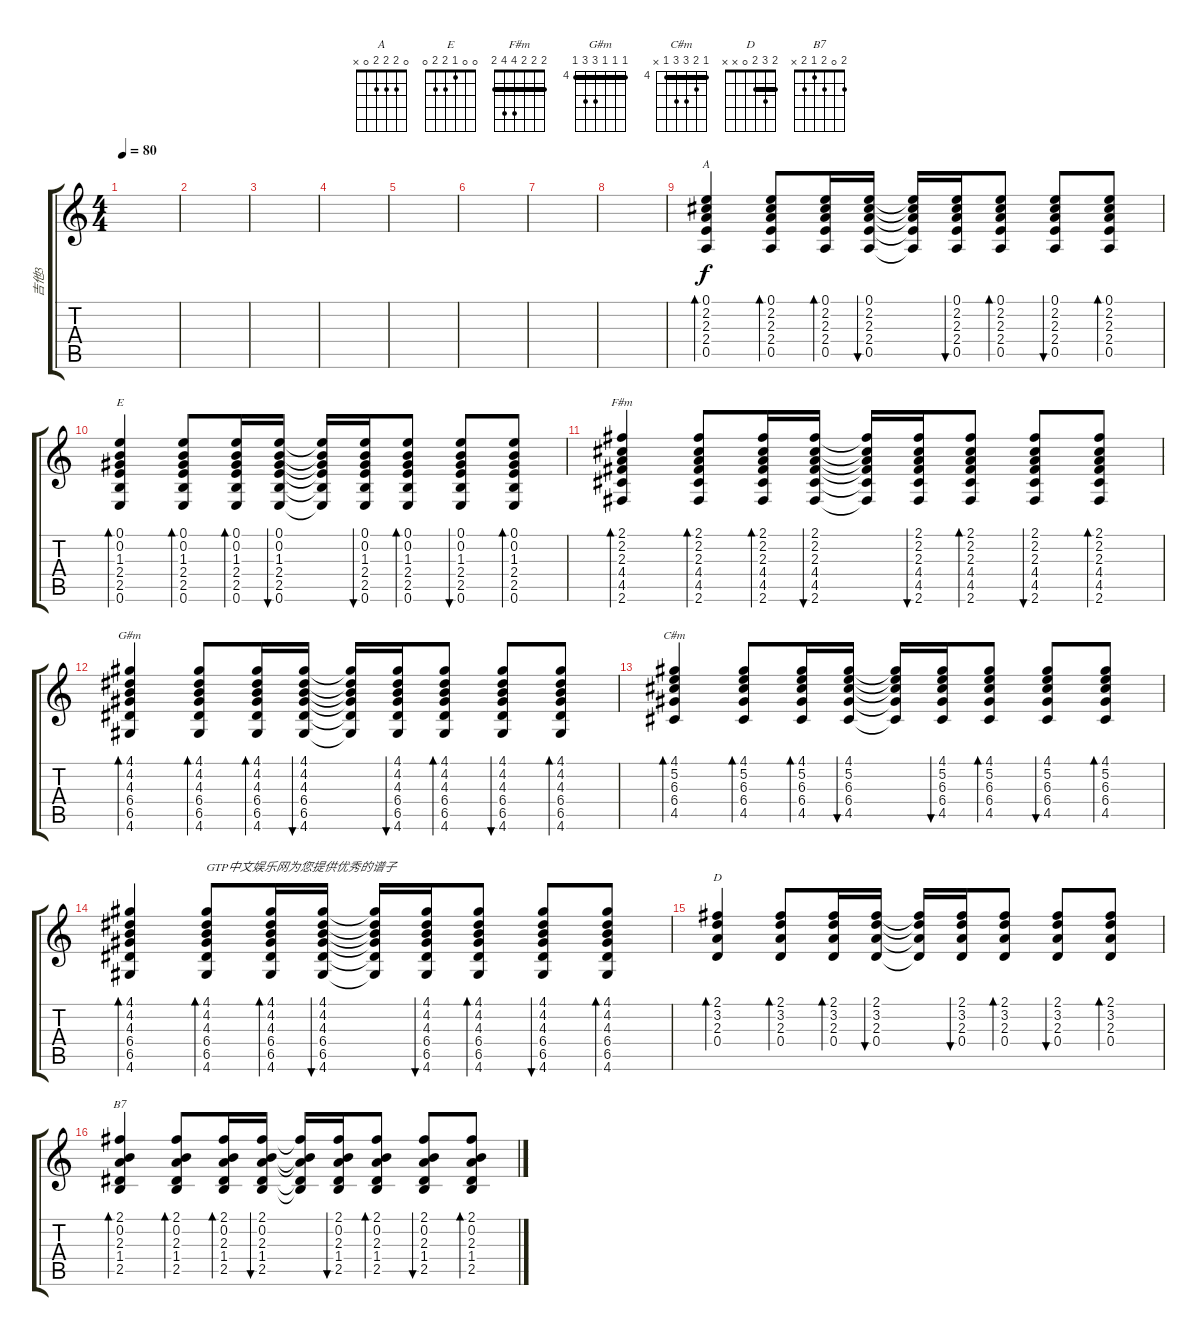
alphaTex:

\track ("吉他3" "吉他3") {instrument acousticguitarsteel}
\staff {score tabs}
\tuning (E4 B3 G3 D3 A2 E2) {hide}
\chord ("A" 0 2 2 2 0 x)
\chord ("E" 0 0 1 2 2 0)
\chord ("F#m" 2 2 2 4 4 2) {barre 2}
\chord ("G#m" 4 4 4 6 6 4) {firstfret 4 barre 4}
\chord ("C#m" 4 5 6 6 4 x) {firstfret 4 barre 4}
\chord ("D" 2 3 2 0 x x) {barre 2}
\chord ("B7" 2 0 2 1 2 x)
\ts (4 4)
\tempo 80
\clef g2
\ks c
|
|
|
|
|
|
|
|
(0.1 2.2 2.3 2.4 0.5).4{bd 30 ch "A"} (0.1 2.2 2.3 2.4 0.5).8{bd 30} (0.1 2.2 2.3 2.4 0.5).16{bd 30} (0.1 2.2 2.3 2.4 0.5).16{bu 30} (0.1{t} 2.2{t} 2.3{t} 2.4{t} 0.5{t}).16 (0.1 2.2 2.3 2.4 0.5).16{bu 30} (0.1 2.2 2.3 2.4 0.5).8{bd 30} (0.1 2.2 2.3 2.4 0.5).8{bu 30} (0.1 2.2 2.3 2.4 0.5).8{bd 30} |
(0.1 0.2 1.3 2.4 2.5 0.6).4{bd 30 ch "E"} (0.1 0.2 1.3 2.4 2.5 0.6).8{bd 30} (0.1 0.2 1.3 2.4 2.5 0.6).16{bd 30} (0.1 0.2 1.3 2.4 2.5 0.6).16{bu 30} (0.1{t} 0.2{t} 1.3{t} 2.4{t} 2.5{t} 0.6{t}).16 (0.1 0.2 1.3 2.4 2.5 0.6).16{bu 30} (0.1 0.2 1.3 2.4 2.5 0.6).8{bd 30} (0.1 0.2 1.3 2.4 2.5 0.6).8{bu 30} (0.1 0.2 1.3 2.4 2.5 0.6).8{bd 30} |
(2.1 2.2 2.3 4.4 4.5 2.6).4{bd 30 ch "F#m"} (2.1 2.2 2.3 4.4 4.5 2.6).8{bd 30} (2.1 2.2 2.3 4.4 4.5 2.6).16{bd 30} (2.1 2.2 2.3 4.4 4.5 2.6).16{bu 30} (2.1{t} 2.2{t} 2.3{t} 4.4{t} 4.5{t} 2.6{t}).16 (2.1 2.2 2.3 4.4 4.5 2.6).16{bu 30} (2.1 2.2 2.3 4.4 4.5 2.6).8{bd 30} (2.1 2.2 2.3 4.4 4.5 2.6).8{bu 30} (2.1 2.2 2.3 4.4 4.5 2.6).8{bd 30} |
(4.1 4.2 4.3 6.4 6.5 4.6).4{bd 30 ch "G#m"} (4.1 4.2 4.3 6.4 6.5 4.6).8{bd 30} (4.1 4.2 4.3 6.4 6.5 4.6).16{bd 30} (4.1 4.2 4.3 6.4 6.5 4.6).16{bu 30} (4.1{t} 4.2{t} 4.3{t} 6.4{t} 6.5{t} 4.6{t}).16 (4.1 4.2 4.3 6.4 6.5 4.6).16{bu 30} (4.1 4.2 4.3 6.4 6.5 4.6).8{bd 30} (4.1 4.2 4.3 6.4 6.5 4.6).8{bu 30} (4.1 4.2 4.3 6.4 6.5 4.6).8{bd 30} |
(4.1 5.2 6.3 6.4 4.5).4{bd 30 ch "C#m"} (4.1 5.2 6.3 6.4 4.5).8{bd 30} (4.1 5.2 6.3 6.4 4.5).16{bd 30} (4.1 5.2 6.3 6.4 4.5).16{bu 30} (4.1{t} 5.2{t} 6.3{t} 6.4{t} 4.5{t}).16 (4.1 5.2 6.3 6.4 4.5).16{bu 30} (4.1 5.2 6.3 6.4 4.5).8{bd 30} (4.1 5.2 6.3 6.4 4.5).8{bu 30} (4.1 5.2 6.3 6.4 4.5).8{bd 30} |
(4.1 4.2 4.3 6.4 6.5 4.6).4{bd 30} (4.1 4.2 4.3 6.4 6.5 4.6).8{bd 30 txt "GTP中文娱乐网为您提供优秀的谱子"} (4.1 4.2 4.3 6.4 6.5 4.6).16{bd 30} (4.1 4.2 4.3 6.4 6.5 4.6).16{bu 30} (4.1{t} 4.2{t} 4.3{t} 6.4{t} 6.5{t} 4.6{t}).16 (4.1 4.2 4.3 6.4 6.5 4.6).16{bu 30} (4.1 4.2 4.3 6.4 6.5 4.6).8{bd 30} (4.1 4.2 4.3 6.4 6.5 4.6).8{bu 30} (4.1 4.2 4.3 6.4 6.5 4.6).8{bd 30} |
(2.1 3.2 2.3 0.4).4{bd 30 ch "D"} (2.1 3.2 2.3 0.4).8{bd 30} (2.1 3.2 2.3 0.4).16{bd 30} (2.1 3.2 2.3 0.4).16{bu 30} (2.1{t} 3.2{t} 2.3{t} 0.4{t}).16 (2.1 3.2 2.3 0.4).16{bu 30} (2.1 3.2 2.3 0.4).8{bd 30} (2.1 3.2 2.3 0.4).8{bu 30} (2.1 3.2 2.3 0.4).8{bd 30} |
(2.1 0.2 2.3 1.4 2.5).4{bd 30 ch "B7"} (2.1 0.2 2.3 1.4 2.5).8{bd 30} (2.1 0.2 2.3 1.4 2.5).16{bd 30} (2.1 0.2 2.3 1.4 2.5).16{bu 30} (2.1{t} 0.2{t} 2.3{t} 1.4{t} 2.5{t}).16 (2.1 0.2 2.3 1.4 2.5).16{bu 30} (2.1 0.2 2.3 1.4 2.5).8{bd 30} (2.1 0.2 2.3 1.4 2.5).8{bu 30} (2.1 0.2 2.3 1.4 2.5).8{bd 30}
